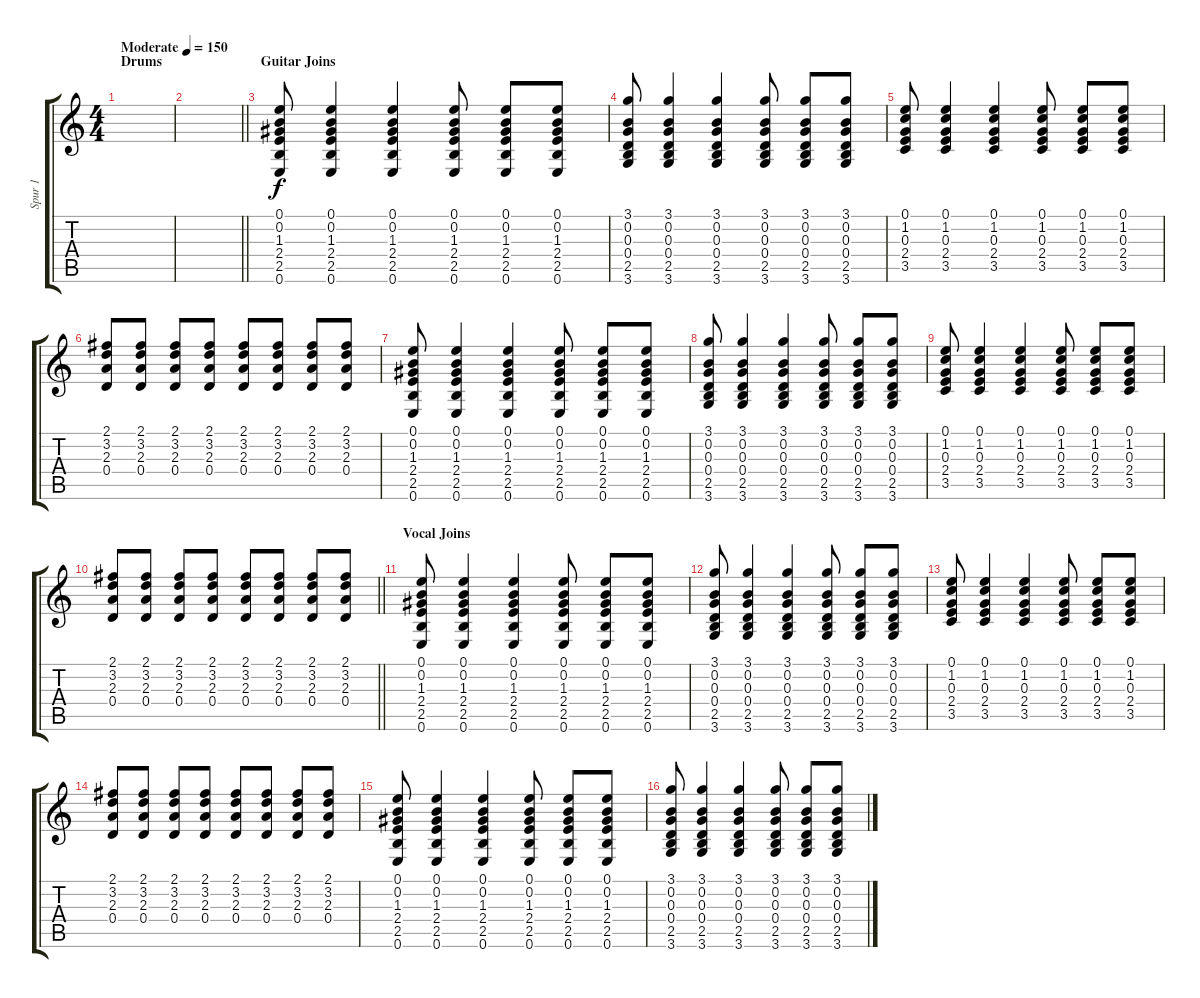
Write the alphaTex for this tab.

\track ("Spur 1" "Spur 1") {instrument electricguitarclean}
\staff {score tabs}
\tuning (E4 B3 G3 D3 A2 E2) {hide}
\ts (4 4)
\section ("" "Drums")
\tempo (150 "Moderate")
\clef g2
\ks c
|
\barLineRight lightlight
|
\section ("" "Guitar Joins")
(0.1 0.2 1.3 2.4 2.5 0.6).8 (0.1 0.2 1.3 2.4 2.5 0.6).4 (0.1 0.2 1.3 2.4 2.5 0.6).4 (0.1 0.2 1.3 2.4 2.5 0.6).8 (0.1 0.2 1.3 2.4 2.5 0.6).8 (0.1 0.2 1.3 2.4 2.5 0.6).8 |
(3.1 0.2 0.3 0.4 2.5 3.6).8 (3.1 0.2 0.3 0.4 2.5 3.6).4 (3.1 0.2 0.3 0.4 2.5 3.6).4 (3.1 0.2 0.3 0.4 2.5 3.6).8 (3.1 0.2 0.3 0.4 2.5 3.6).8 (3.1 0.2 0.3 0.4 2.5 3.6).8 |
(0.1 1.2 0.3 2.4 3.5).8 (0.1 1.2 0.3 2.4 3.5).4 (0.1 1.2 0.3 2.4 3.5).4 (0.1 1.2 0.3 2.4 3.5).8 (0.1 1.2 0.3 2.4 3.5).8 (0.1 1.2 0.3 2.4 3.5).8 |
(2.1 3.2 2.3 0.4).8 (2.1 3.2 2.3 0.4).8 (2.1 3.2 2.3 0.4).8 (2.1 3.2 2.3 0.4).8 (2.1 3.2 2.3 0.4).8 (2.1 3.2 2.3 0.4).8 (2.1 3.2 2.3 0.4).8 (2.1 3.2 2.3 0.4).8 |
(0.1 0.2 1.3 2.4 2.5 0.6).8 (0.1 0.2 1.3 2.4 2.5 0.6).4 (0.1 0.2 1.3 2.4 2.5 0.6).4 (0.1 0.2 1.3 2.4 2.5 0.6).8 (0.1 0.2 1.3 2.4 2.5 0.6).8 (0.1 0.2 1.3 2.4 2.5 0.6).8 |
(3.1 0.2 0.3 0.4 2.5 3.6).8 (3.1 0.2 0.3 0.4 2.5 3.6).4 (3.1 0.2 0.3 0.4 2.5 3.6).4 (3.1 0.2 0.3 0.4 2.5 3.6).8 (3.1 0.2 0.3 0.4 2.5 3.6).8 (3.1 0.2 0.3 0.4 2.5 3.6).8 |
(0.1 1.2 0.3 2.4 3.5).8 (0.1 1.2 0.3 2.4 3.5).4 (0.1 1.2 0.3 2.4 3.5).4 (0.1 1.2 0.3 2.4 3.5).8 (0.1 1.2 0.3 2.4 3.5).8 (0.1 1.2 0.3 2.4 3.5).8 |
\barLineRight lightlight
(2.1 3.2 2.3 0.4).8 (2.1 3.2 2.3 0.4).8 (2.1 3.2 2.3 0.4).8 (2.1 3.2 2.3 0.4).8 (2.1 3.2 2.3 0.4).8 (2.1 3.2 2.3 0.4).8 (2.1 3.2 2.3 0.4).8 (2.1 3.2 2.3 0.4).8 |
\section ("" "Vocal Joins")
(0.1 0.2 1.3 2.4 2.5 0.6).8 (0.1 0.2 1.3 2.4 2.5 0.6).4 (0.1 0.2 1.3 2.4 2.5 0.6).4 (0.1 0.2 1.3 2.4 2.5 0.6).8 (0.1 0.2 1.3 2.4 2.5 0.6).8 (0.1 0.2 1.3 2.4 2.5 0.6).8 |
(3.1 0.2 0.3 0.4 2.5 3.6).8 (3.1 0.2 0.3 0.4 2.5 3.6).4 (3.1 0.2 0.3 0.4 2.5 3.6).4 (3.1 0.2 0.3 0.4 2.5 3.6).8 (3.1 0.2 0.3 0.4 2.5 3.6).8 (3.1 0.2 0.3 0.4 2.5 3.6).8 |
(0.1 1.2 0.3 2.4 3.5).8 (0.1 1.2 0.3 2.4 3.5).4 (0.1 1.2 0.3 2.4 3.5).4 (0.1 1.2 0.3 2.4 3.5).8 (0.1 1.2 0.3 2.4 3.5).8 (0.1 1.2 0.3 2.4 3.5).8 |
(2.1 3.2 2.3 0.4).8 (2.1 3.2 2.3 0.4).8 (2.1 3.2 2.3 0.4).8 (2.1 3.2 2.3 0.4).8 (2.1 3.2 2.3 0.4).8 (2.1 3.2 2.3 0.4).8 (2.1 3.2 2.3 0.4).8 (2.1 3.2 2.3 0.4).8 |
(0.1 0.2 1.3 2.4 2.5 0.6).8 (0.1 0.2 1.3 2.4 2.5 0.6).4 (0.1 0.2 1.3 2.4 2.5 0.6).4 (0.1 0.2 1.3 2.4 2.5 0.6).8 (0.1 0.2 1.3 2.4 2.5 0.6).8 (0.1 0.2 1.3 2.4 2.5 0.6).8 |
(3.1 0.2 0.3 0.4 2.5 3.6).8 (3.1 0.2 0.3 0.4 2.5 3.6).4 (3.1 0.2 0.3 0.4 2.5 3.6).4 (3.1 0.2 0.3 0.4 2.5 3.6).8 (3.1 0.2 0.3 0.4 2.5 3.6).8 (3.1 0.2 0.3 0.4 2.5 3.6).8
